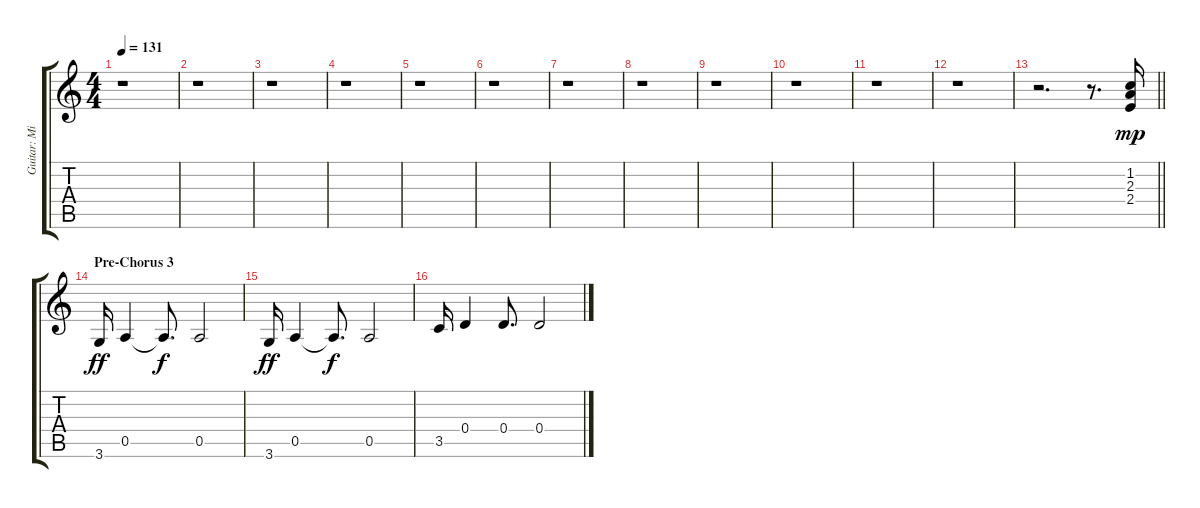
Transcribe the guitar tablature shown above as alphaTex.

\track ("Guitar: Mick Ralphs" "Guitar: Mi") {instrument overdrivenguitar}
\staff {score tabs}
\tuning (E4 B3 G3 D3 A2 E2) {hide}
\ts (4 4)
\tempo 131
\clef g2
\ks c
r.1{dy f} |
r.1 |
r.1 |
r.1 |
r.1 |
r.1 |
r.1 |
r.1 |
r.1 |
r.1 |
r.1 |
r.1 |
\barLineRight lightlight
r.2{d} r.8{d} (1.2 2.3 2.4).16{dy mp} |
\section ("" "Pre-Chorus 3")
3.6.16{dy ff} 0.5.4 0.5{t}.8{d dy f} 0.5.2 |
3.6.16{dy ff} 0.5.4 0.5{t}.8{d dy f} 0.5.2 |
3.5.16 0.4.4 0.4.8{d} 0.4.2
